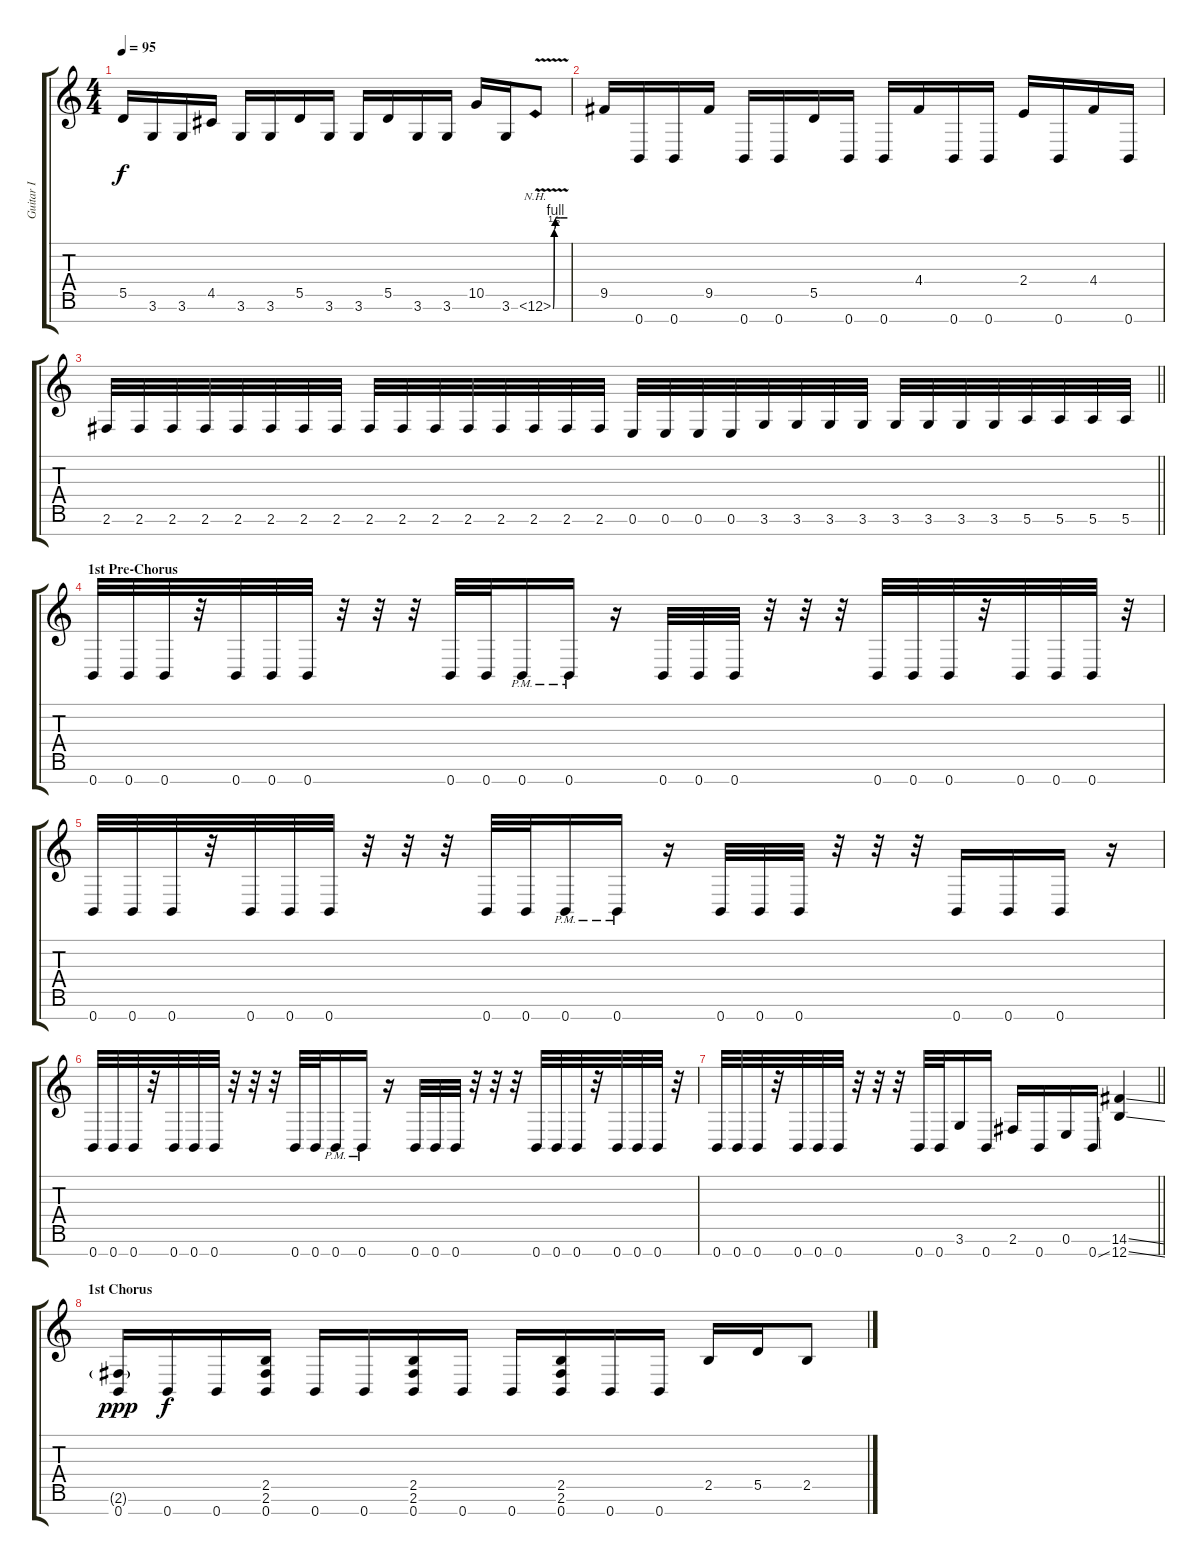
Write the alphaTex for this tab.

\track ("Guitar I" "Guitar I") {instrument distortionguitar}
\staff {score tabs}
\tuning (E4 B3 G3 D3 A2 E2 B1) {hide}
\ts (4 4)
\tempo 95
\clef g2
\ks c
5.5.16{dy f} 3.6.16 3.6.16 4.5.16 3.6.16 3.6.16 5.5.16 3.6.16 3.6.16 5.5.16 3.6.16 3.6.16 10.5.16 3.6.16 1.6{be (custom 0 0 5 2 10 4 30 4 60 4) nh v}.8 |
9.5.16 0.7.16 0.7.16 9.5.16 0.7.16 0.7.16 5.5.16 0.7.16 0.7.16 4.4.16 0.7.16 0.7.16 2.4.16 0.7.16 4.4.16 0.7.16 |
\barLineRight lightlight
2.6.32 2.6.32 2.6.32 2.6.32 2.6.32 2.6.32 2.6.32 2.6.32 2.6.32 2.6.32 2.6.32 2.6.32 2.6.32 2.6.32 2.6.32 2.6.32 0.6.32 0.6.32 0.6.32 0.6.32 3.6.32 3.6.32 3.6.32 3.6.32 3.6.32 3.6.32 3.6.32 3.6.32 5.6.32 5.6.32 5.6.32 5.6.32 |
\section ("" "1st Pre-Chorus")
0.7.32 0.7.32 0.7.32 r.32 0.7.32 0.7.32 0.7.32 r.32 r.32 r.32 0.7.32 0.7.32 0.7{pm}.16 0.7{pm}.16 r.16 0.7.32 0.7.32 0.7.32 r.32 r.32 r.32 0.7.32 0.7.32 0.7.32 r.32 0.7.32 0.7.32 0.7.32 r.32 |
0.7.32 0.7.32 0.7.32 r.32 0.7.32 0.7.32 0.7.32 r.32 r.32 r.32 0.7.32 0.7.32 0.7{pm}.16 0.7{pm}.16 r.16 0.7.32 0.7.32 0.7.32 r.32 r.32 r.32 0.7.16 0.7.16 0.7.16 r.16 |
0.7.32 0.7.32 0.7.32 r.32 0.7.32 0.7.32 0.7.32 r.32 r.32 r.32 0.7.32 0.7.32 0.7{pm}.16 0.7{pm}.16 r.16 0.7.32 0.7.32 0.7.32 r.32 r.32 r.32 0.7.32 0.7.32 0.7.32 r.32 0.7.32 0.7.32 0.7.32 r.32 |
\barLineRight lightlight
0.7.32 0.7.32 0.7.32 r.32 0.7.32 0.7.32 0.7.32 r.32 r.32 r.32 0.7.32 0.7.32 3.6.16 0.7.16 2.6.16 0.7.16 0.6.16 0.7{ss}.16 (14.6{ss} 12.7{ss}).4 |
\section ("" "1st Chorus")
(2.6{g} 0.7).16{dy ppp} 0.7.16{dy f} 0.7.16 (2.5 2.6 0.7).16 0.7.16 0.7.16 (2.5 2.6 0.7).16 0.7.16 0.7.16 (2.5 2.6 0.7).16 0.7.16 0.7.16 2.5.16 5.5.16 2.5.8
